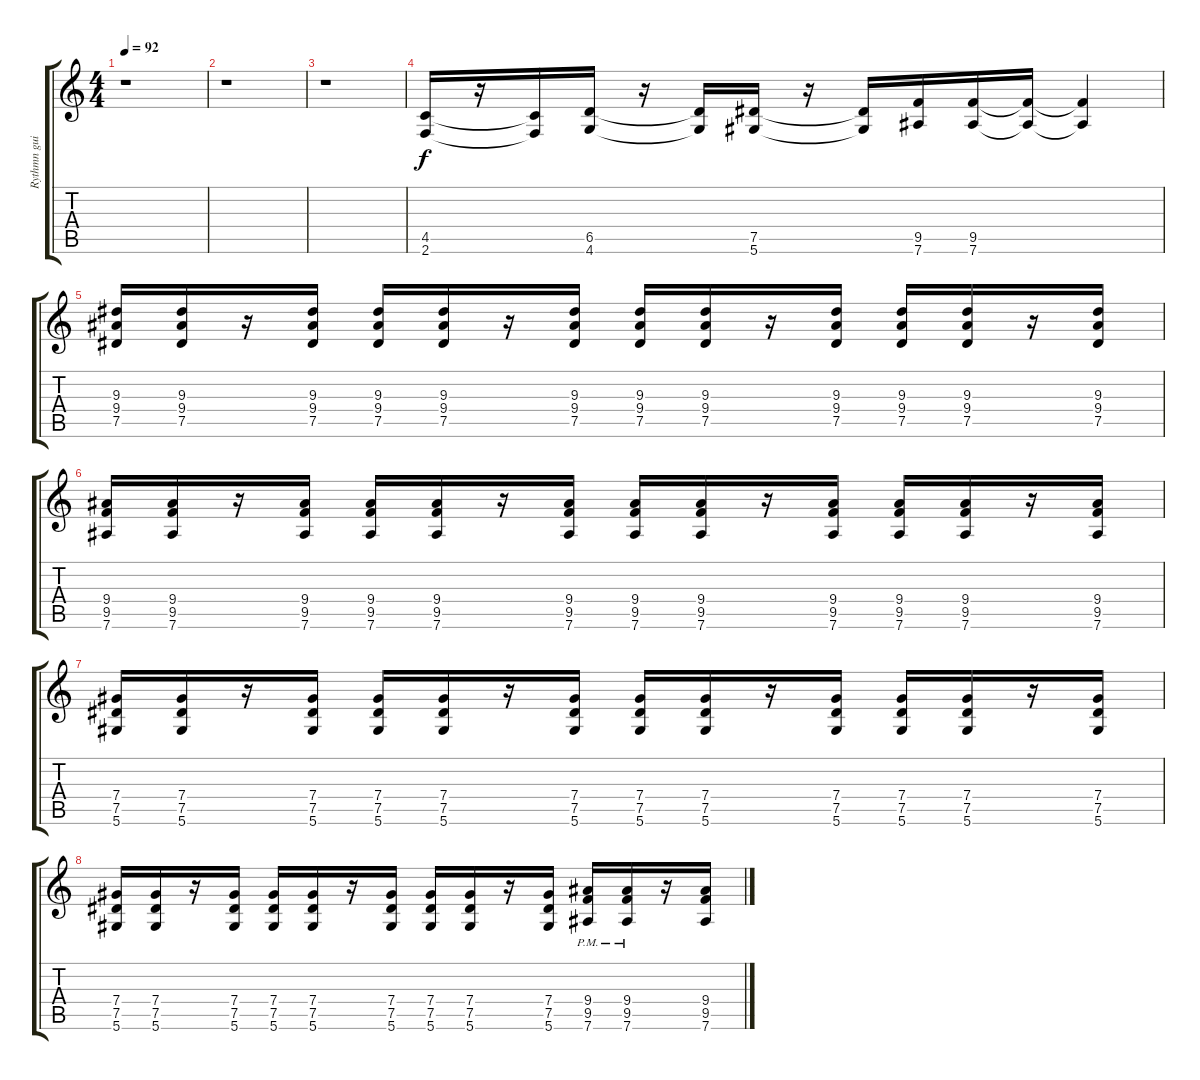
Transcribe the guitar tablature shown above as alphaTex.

\track ("Rythmn guitar (Distorted" "Rythmn gui") {instrument distortionguitar}
\staff {score tabs}
\tuning (Eb4 Bb3 Gb3 Db3 Ab2 Eb2) {hide}
\ts (4 4)
\tempo 92
\clef g2
\ks c
r.1{dy f} |
r.1 |
r.1 |
(4.5 2.6).16 r.16 (4.5{t} 2.6{t}).16 (6.5 4.6).16 r.16 (6.5{t} 4.6{t}).16 (7.5 5.6).16 r.16 (7.5{t} 5.6{t}).16 (9.5 7.6).16 (9.5 7.6).16 (9.5{t} 7.6{t}).16 (9.5{t} 7.6{t}).4 |
(9.3 9.4 7.5).16 (9.3 9.4 7.5).16 r.16 (9.3 9.4 7.5).16 (9.3 9.4 7.5).16 (9.3 9.4 7.5).16 r.16 (9.3 9.4 7.5).16 (9.3 9.4 7.5).16 (9.3 9.4 7.5).16 r.16 (9.3 9.4 7.5).16 (9.3 9.4 7.5).16 (9.3 9.4 7.5).16 r.16 (9.3 9.4 7.5).16 |
(9.4 9.5 7.6).16 (9.4 9.5 7.6).16 r.16 (9.4 9.5 7.6).16 (9.4 9.5 7.6).16 (9.4 9.5 7.6).16 r.16 (9.4 9.5 7.6).16 (9.4 9.5 7.6).16 (9.4 9.5 7.6).16 r.16 (9.4 9.5 7.6).16 (9.4 9.5 7.6).16 (9.4 9.5 7.6).16 r.16 (9.4 9.5 7.6).16 |
(7.4 7.5 5.6).16 (7.4 7.5 5.6).16 r.16 (7.4 7.5 5.6).16 (7.4 7.5 5.6).16 (7.4 7.5 5.6).16 r.16 (7.4 7.5 5.6).16 (7.4 7.5 5.6).16 (7.4 7.5 5.6).16 r.16 (7.4 7.5 5.6).16 (7.4 7.5 5.6).16 (7.4 7.5 5.6).16 r.16 (7.4 7.5 5.6).16 |
(7.4 7.5 5.6).16 (7.4 7.5 5.6).16 r.16 (7.4 7.5 5.6).16 (7.4 7.5 5.6).16 (7.4 7.5 5.6).16 r.16 (7.4 7.5 5.6).16 (7.4 7.5 5.6).16 (7.4 7.5 5.6).16 r.16 (7.4 7.5 5.6).16 (9.4{pm} 9.5{pm} 7.6{pm}).16 (9.4{pm} 9.5{pm} 7.6{pm}).16 r.16 (9.4 9.5 7.6).16
